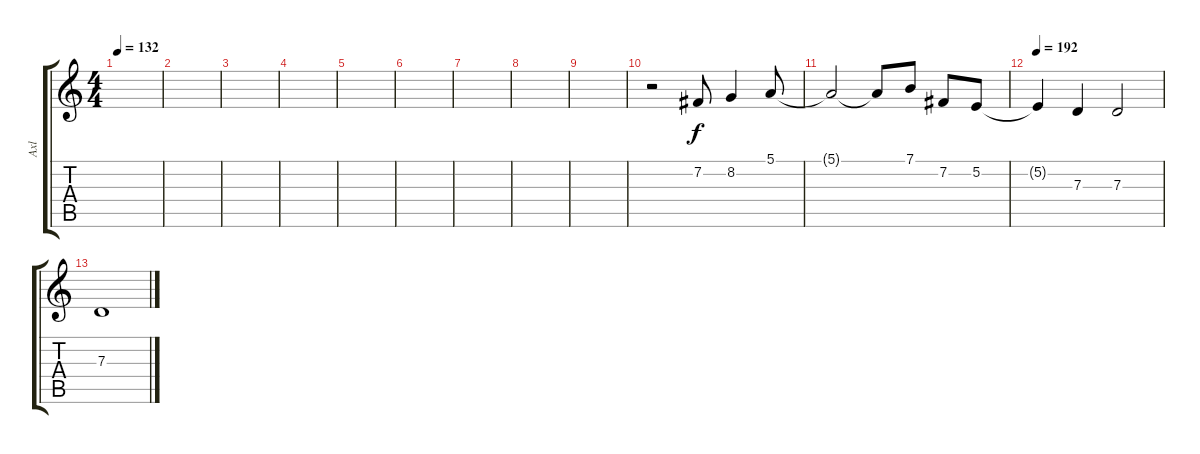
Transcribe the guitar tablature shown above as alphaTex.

\track ("Axl" "Axl") {instrument whistle}
\staff {score tabs}
\tuning (E4 B3 G3 D3 A2 E2) {hide}
\ts (4 4)
\tempo 132
\clef g2
\ks c
|
|
|
|
|
|
|
|
|
r.2 7.2.8 8.2.4 5.1.8 |
5.1{t}.2 5.1{t}.8 7.1.8 7.2.8 5.2.8 |
\tempo 192
5.2{t}.4 7.3.4 7.3.2 |
7.3.1
